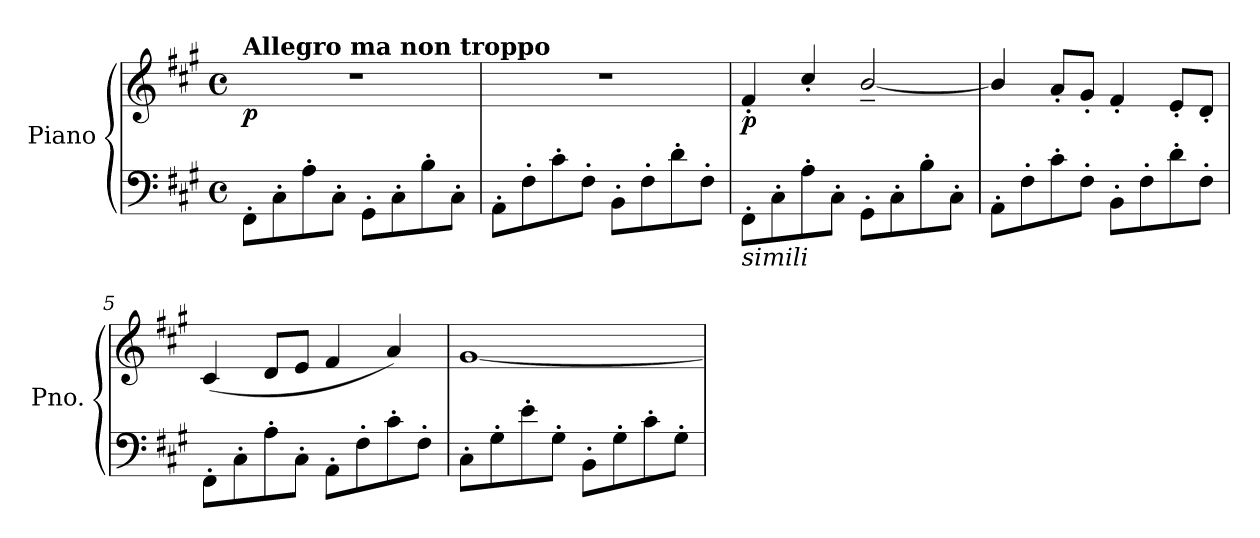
**kern	**kern	**dynam
*part1	*part1	*part1
*staff2	*staff1	*staff1/2
*I"Piano	*	*
*I'Pno.	*	*
*clefF4	*clefG2	*
*k[f#c#g#]	*k[f#c#g#]	*
*M4/4	*M4/4	*
*met(c)	*met(c)	*
=1	=1	=1
!	!LO:TX:a:B:t=Allegro ma non troppo	!
!	!	!LO:DY:b
8FF#'\L	1r	p
8C#'\	.	.
8A'\	.	.
8C#'\J	.	.
8GG#'\L	.	.
8C#'\	.	.
8B'\	.	.
8C#'\J	.	.
=2	=2	=2
8AA'\L	1r	.
8F#'\	.	.
8c#'\	.	.
8F#'\J	.	.
8BB'\L	.	.
8F#'\	.	.
8d'\	.	.
8F#'\J	.	.
=3	=3	=3
!LO:TX:b:i:t=simili	!	!
!	!	!LO:DY:b
8FF#'\L	4f#'/	p
8C#'\	.	.
8A'\	4cc#'/	.
8C#'\J	.	.
8GG#'\L	[2b~/	.
8C#'\	.	.
8B'\	.	.
8C#'\J	.	.
!!LO:LB:g=z
=4	=4	=4
8AA'\L	4b/]	.
8F#'\	.	.
8c#'\	8a'/L	.
8F#'\J	8g#'/J	.
8BB'\L	4f#'/	.
8F#'\	.	.
8d'\	8e'/L	.
8F#'\J	8d'/J	.
=5	=5	=5
8FF#'\L	(4c#/	.
8C#'\	.	.
8A'\	8d/L	.
8C#'\J	8e/J	.
8AA'\L	4f#/	.
8F#'\	.	.
8c#'\	4a/)	.
8F#'\J	.	.
=6	=6	=6
8C#'\L	[1g#	.
8G#'\	.	.
8e'\	.	.
8G#'\J	.	.
8BB'\L	.	.
8G#'\	.	.
8c#'\	.	.
8G#'\J	.	.
=	=	=
*-	*-	*-
